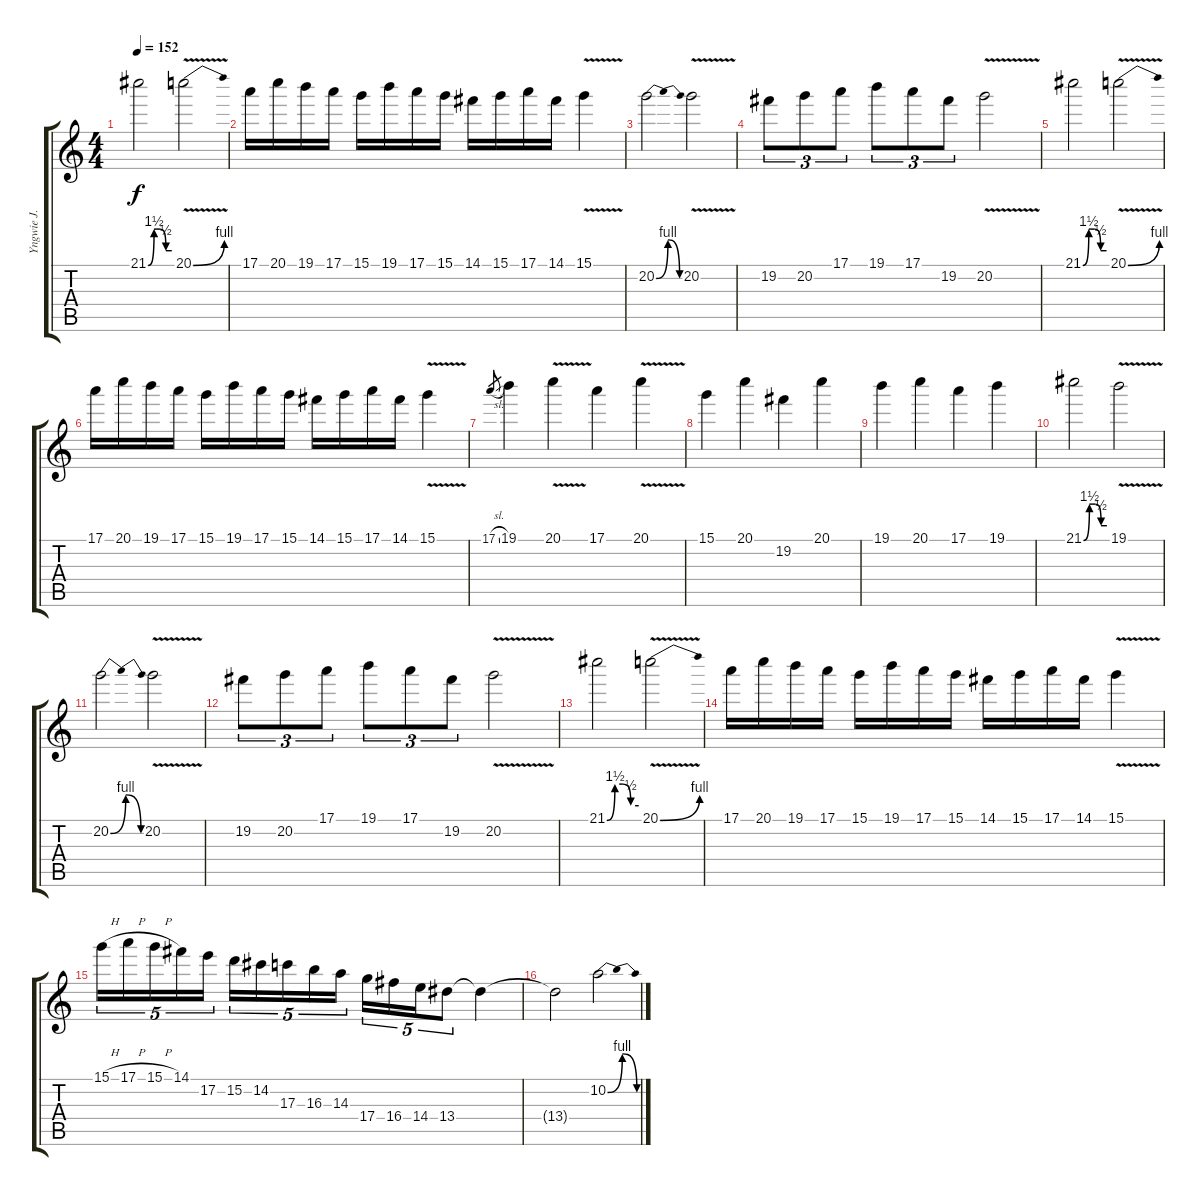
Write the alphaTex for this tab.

\track ("Yngwie J. Malmsteen (Guitar 2)" "Yngwie J. ") {instrument overdrivenguitar}
\staff {score tabs}
\tuning (E4 B3 G3 D3 A2 E2) {hide}
\ts (4 4)
\tempo 152
\clef g2
\ks c
21.1{be (custom 0 0 15 6 30 6 45 2 60 2)}.2{dy f} 20.1{be (bend 0 0 60 4) v}.2 |
17.1.16 20.1.16 19.1.16 17.1.16 15.1.16 19.1.16 17.1.16 15.1.16 14.1.16 15.1.16 17.1.16 14.1.16 15.1{v}.4 |
20.2{be (bendrelease 0 0 15 4 30 4 60 0)}.2 20.2{v}.2 |
19.2.8{tu (3 2)} 20.2.8{tu (3 2)} 17.1.8{tu (3 2)} 19.1.8{tu (3 2)} 17.1.8{tu (3 2)} 19.2.8{tu (3 2)} 20.2{v}.2 |
21.1{be (custom 0 0 15 6 30 6 45 2 60 2)}.2 20.1{be (bend 0 0 60 4) v}.2 |
17.1.16 20.1.16 19.1.16 17.1.16 15.1.16 19.1.16 17.1.16 15.1.16 14.1.16 15.1.16 17.1.16 14.1.16 15.1{v}.4 |
17.1{sl}.8{gr} 19.1.4 20.1{v}.4 17.1.4 20.1{v}.4 |
15.1.4 20.1.4 19.2.4 20.1.4 |
19.1.4 20.1.4 17.1.4 19.1.4 |
21.1{be (custom 0 0 15 6 30 6 45 2 60 2)}.2 19.1{v}.2 |
20.2{be (bendrelease 0 0 15 4 30 4 60 0)}.2 20.2{v}.2 |
19.2.8{tu (3 2)} 20.2.8{tu (3 2)} 17.1.8{tu (3 2)} 19.1.8{tu (3 2)} 17.1.8{tu (3 2)} 19.2.8{tu (3 2)} 20.2{v}.2 |
21.1{be (custom 0 0 15 6 30 6 45 2 60 2)}.2 20.1{be (bend 0 0 60 4) v}.2 |
17.1.16 20.1.16 19.1.16 17.1.16 15.1.16 19.1.16 17.1.16 15.1.16 14.1.16 15.1.16 17.1.16 14.1.16 15.1{v}.4 |
15.1{h}.16{tu (5 4) instrument overdrivenguitar} 17.1{h}.16{tu (5 4)} 15.1{h}.16{tu (5 4)} 14.1.16{tu (5 4)} 17.2.16{tu (5 4)} 15.2.16{tu (5 4)} 14.2.16{tu (5 4)} 17.3.16{tu (5 4)} 16.3.16{tu (5 4)} 14.3.16{tu (5 4)} 17.4.16{tu (5 4)} 16.4.16{tu (5 4)} 14.4.16{tu (5 4)} 13.4.8{tu (5 4)} 13.4{t}.4 |
13.4{t}.2 10.2{be (bendrelease 0 0 15 4 30 4 60 0)}.2
